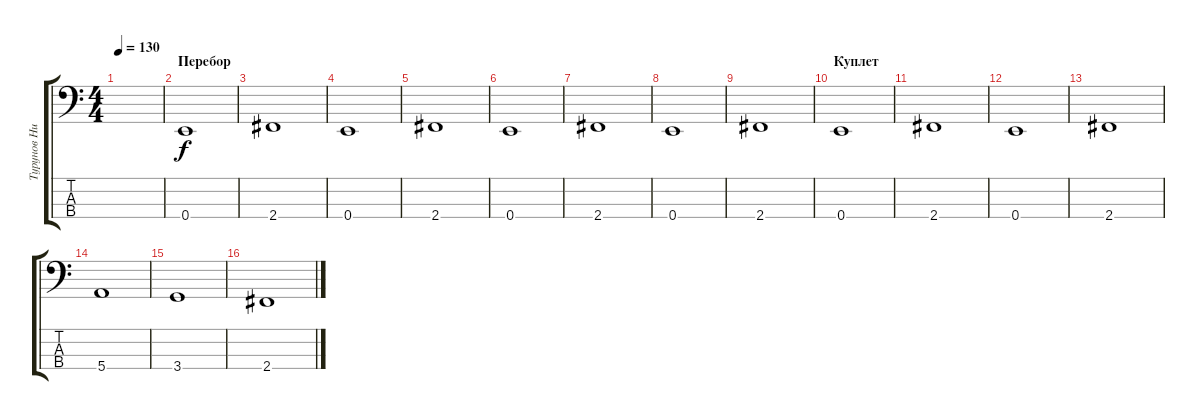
\track ("Турунов Николай" "Турунов Ни") {instrument electricbasspick}
\staff {score tabs}
\tuning (G2 D2 A1 E1) {hide}
\ts (4 4)
\tempo 130
\clef f4
\ks c
|
\section ("" "Перебор")
0.4.1 |
2.4.1 |
0.4.1 |
2.4.1 |
0.4.1 |
2.4.1 |
0.4.1 |
2.4.1 |
\section ("" "Куплет")
0.4.1 |
2.4.1 |
0.4.1 |
2.4.1 |
5.4.1 |
3.4.1 |
2.4.1
